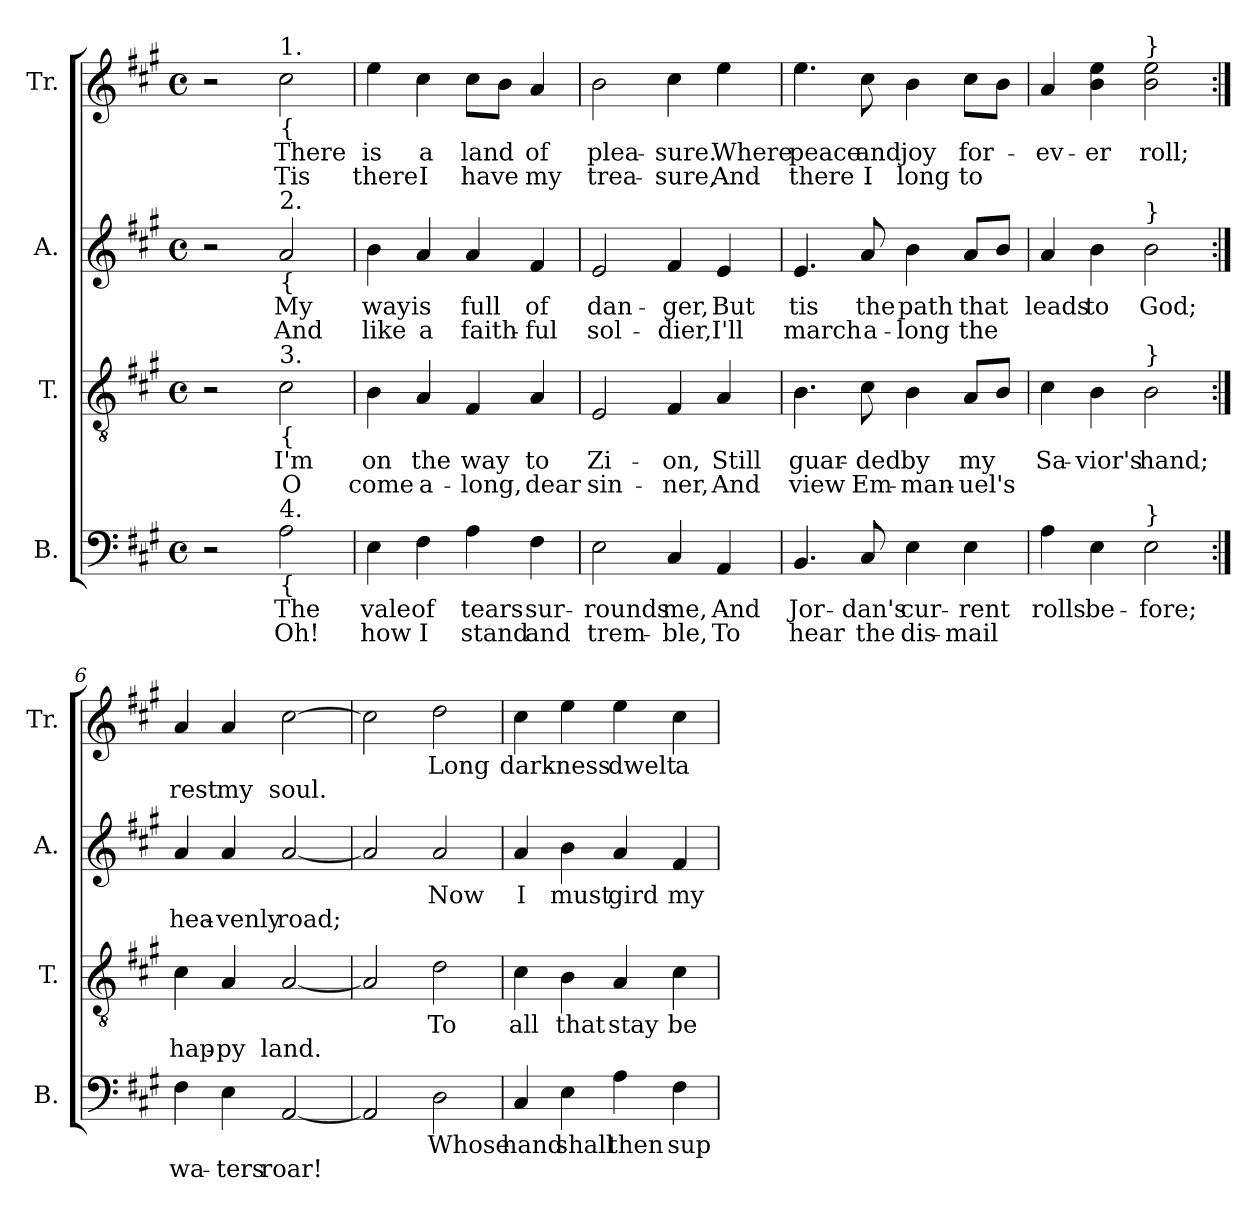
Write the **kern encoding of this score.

**kern	**text	**text	**kern	**text	**text	**kern	**text	**text	**kern	**text	**text
*part4	*part4	*part4	*part3	*part3	*part3	*part2	*part2	*part2	*part1	*part1	*part1
*staff4	*staff4	*staff4	*staff3	*staff3	*staff3	*staff2	*staff2	*staff2	*staff1	*staff1	*staff1
*I"B.	*	*	*I"T.	*	*	*I"A.	*	*	*I"Tr.	*	*
*I'B.	*	*	*I'T.	*	*	*I'A.	*	*	*I'Tr.	*	*
*clefF4	*	*	*clefGv2	*	*	*clefG2	*	*	*clefG2	*	*
*k[f#c#g#]	*	*	*k[f#c#g#]	*	*	*k[f#c#g#]	*	*	*k[f#c#g#]	*	*
*M4/4	*	*	*M4/4	*	*	*M4/4	*	*	*M4/4	*	*
*met(c)	*	*	*met(c)	*	*	*met(c)	*	*	*met(c)	*	*
*MM135	*	*	*MM135	*	*	*MM135	*	*	*MM135	*	*
=1	=1	=1	=1	=1	=1	=1	=1	=1	=1	=1	=1
2r	.	.	2r	.	.	2r	.	.	2r	.	.
!	!	!	!	!	!	!	!	!	!LO:TX:a:t=1.	!	!
!	!	!	!	!	!	!	!	!	!LO:TX:b:t={	!	!
!	!	!	!	!	!	!LO:TX:a:t=2.	!	!	!	!	!
!	!	!	!	!	!	!LO:TX:b:t={	!	!	!	!	!
!	!	!	!LO:TX:a:t=3.	!	!	!	!	!	!	!	!
!	!	!	!LO:TX:b:t={	!	!	!	!	!	!	!	!
!LO:TX:a:t=4.	!	!	!	!	!	!	!	!	!	!	!
!LO:TX:b:t={	!	!	!	!	!	!	!	!	!	!	!
!	!LO:LY:b	!LO:LY:b	!	!LO:LY:b	!LO:LY:b	!	!LO:LY:b	!LO:LY:b	!	!LO:LY:b	!LO:LY:b
2A\	The	Oh!	2c#\	I'm	O	2a/	My	And	2cc#\	There	Tis
=2	=2	=2	=2	=2	=2	=2	=2	=2	=2	=2	=2
!	!LO:LY:b	!LO:LY:b	!	!LO:LY:b	!LO:LY:b	!	!LO:LY:b	!LO:LY:b	!	!LO:LY:b	!LO:LY:b
4E\	vale	how	4B\	on	come	4b\	way	like	4ee\	is	there
!	!LO:LY:b	!LO:LY:b	!	!LO:LY:b	!LO:LY:b	!	!LO:LY:b	!LO:LY:b	!	!LO:LY:b	!LO:LY:b
4F#\	of	I	4A/	the	a-	4a/	is	a	4cc#\	a	I
!	!LO:LY:b	!LO:LY:b	!	!LO:LY:b	!LO:LY:b	!	!LO:LY:b	!LO:LY:b	!	!LO:LY:b	!LO:LY:b
4A\	tears	stand	4F#/	way	-long,	4a/	full	faith-	8cc#\L	land	have
.	.	.	.	.	.	.	.	.	8b\J	.	.
!	!LO:LY:b	!LO:LY:b	!	!LO:LY:b	!LO:LY:b	!	!LO:LY:b	!LO:LY:b	!	!LO:LY:b	!LO:LY:b
4F#\	sur-	and	4A/	to	dear	4f#/	of	-ful	4a/	of	my
=3	=3	=3	=3	=3	=3	=3	=3	=3	=3	=3	=3
!	!LO:LY:b	!LO:LY:b	!	!LO:LY:b	!LO:LY:b	!	!LO:LY:b	!LO:LY:b	!	!LO:LY:b	!LO:LY:b
2E\	-rounds	trem-	2E/	Zi-	sin-	2e/	dan-	sol-	2b\	plea-	trea-
!	!LO:LY:b	!LO:LY:b	!	!LO:LY:b	!LO:LY:b	!	!LO:LY:b	!LO:LY:b	!	!LO:LY:b	!LO:LY:b
4C#/	me,	-ble,	4F#/	-on,	-ner,	4f#/	-ger,	-dier,	4cc#\	-sure.	-sure,
!	!LO:LY:b	!LO:LY:b	!	!LO:LY:b	!LO:LY:b	!	!LO:LY:b	!LO:LY:b	!	!LO:LY:b	!LO:LY:b
4AA/	And	To	4A/	Still	And	4e/	But	I'll	4ee\	Where	And
=4	=4	=4	=4	=4	=4	=4	=4	=4	=4	=4	=4
!	!LO:LY:b	!LO:LY:b	!	!LO:LY:b	!LO:LY:b	!	!LO:LY:b	!LO:LY:b	!	!LO:LY:b	!LO:LY:b
4.BB/	Jor-	hear	4.B\	guar-	view	4.e/	tis	march	4.ee\	peace	there
!	!LO:LY:b	!LO:LY:b	!	!LO:LY:b	!LO:LY:b	!	!LO:LY:b	!LO:LY:b	!	!LO:LY:b	!LO:LY:b
8C#/	-dan's	the	8c#\	-ded	Em-	8a/	the	a-	8cc#\	and	I
!	!LO:LY:b	!LO:LY:b	!	!LO:LY:b	!LO:LY:b	!	!LO:LY:b	!LO:LY:b	!	!LO:LY:b	!LO:LY:b
4E\	cur-	dis-	4B\	by	-man-	4b\	path	-long	4b\	joy	long
!	!LO:LY:b	!LO:LY:b	!	!LO:LY:b	!LO:LY:b	!	!LO:LY:b	!LO:LY:b	!	!LO:LY:b	!LO:LY:b
4E\	-rent	-mail	8A/L	my	-uel's	8a/L	that	the	8cc#\L	for-	to
.	.	.	8B/J	.	.	8b/J	.	.	8b\J	.	.
=5	=5	=5	=5	=5	=5	=5	=5	=5	=5	=5	=5
!	!LO:LY:b	!	!	!LO:LY:b	!	!	!LO:LY:b	!	!	!LO:LY:b	!
4A\	rolls	.	4c#\	Sa-	.	4a/	leads	.	4a/	-ev-	.
!	!LO:LY:b	!	!	!LO:LY:b	!	!	!LO:LY:b	!	!	!LO:LY:b	!
4E\	be-	.	4B\	-vior's	.	4b\	to	.	4b\ 4ee\	-er	.
!	!	!	!	!	!	!	!	!	!LO:TX:a:t=}	!	!
!	!	!	!	!	!	!LO:TX:a:t=}	!	!	!	!	!
!	!	!	!LO:TX:a:t=}	!	!	!	!	!	!	!	!
!LO:TX:a:t=}	!	!	!	!	!	!	!	!	!	!	!
!	!LO:LY:b	!	!	!LO:LY:b	!	!	!LO:LY:b	!	!	!LO:LY:b	!
2E\	-fore;	.	2B\	hand;	.	2b\	God;	.	2b\ 2ee\	roll;	.
=6:|!	=6:|!	=6:|!	=6:|!	=6:|!	=6:|!	=6:|!	=6:|!	=6:|!	=6:|!	=6:|!	=6:|!
!	!	!LO:LY:b	!	!	!LO:LY:b	!	!	!LO:LY:b	!	!	!LO:LY:b
4F#\	.	wa-	4c#\	.	hap-	4a/	.	hea-	4a/	.	rest
!	!	!LO:LY:b	!	!	!LO:LY:b	!	!	!LO:LY:b	!	!	!LO:LY:b
4E\	.	-ters	4A/	.	-py	4a/	.	-venly	4a/	.	my
!	!	!LO:LY:b	!	!	!LO:LY:b	!	!	!LO:LY:b	!	!	!LO:LY:b
[2AA/	.	roar!	[2A/	.	land.	[2a/	.	road;	[2cc#\	.	soul.
=7	=7	=7	=7	=7	=7	=7	=7	=7	=7	=7	=7
2AA/]	.	.	2A/]	.	.	2a/]	.	.	2cc#\]	.	.
!	!LO:LY:b	!	!	!LO:LY:b	!	!	!LO:LY:b	!	!	!LO:LY:b	!
2D\	Whose	.	2d\	To	.	2a/	Now	.	2dd\	Long	.
=8	=8	=8	=8	=8	=8	=8	=8	=8	=8	=8	=8
!	!LO:LY:b	!	!	!LO:LY:b	!	!	!LO:LY:b	!	!	!LO:LY:b	!
4C#/	hand	.	4c#\	all	.	4a/	I	.	4cc#\	dark-	.
!	!LO:LY:b	!	!	!LO:LY:b	!	!	!LO:LY:b	!	!	!LO:LY:b	!
4E\	shall	.	4B\	that	.	4b\	must	.	4ee\	-ness	.
!	!LO:LY:b	!	!	!LO:LY:b	!	!	!LO:LY:b	!	!	!LO:LY:b	!
4A\	then	.	4A/	stay	.	4a/	gird	.	4ee\	dwelt	.
!	!LO:LY:b	!	!	!LO:LY:b	!	!	!LO:LY:b	!	!	!LO:LY:b	!
4F#\	sup-	.	4c#\	be-	.	4f#/	my	.	4cc#\	a-	.
=	=	=	=	=	=	=	=	=	=	=	=
*-	*-	*-	*-	*-	*-	*-	*-	*-	*-	*-	*-
